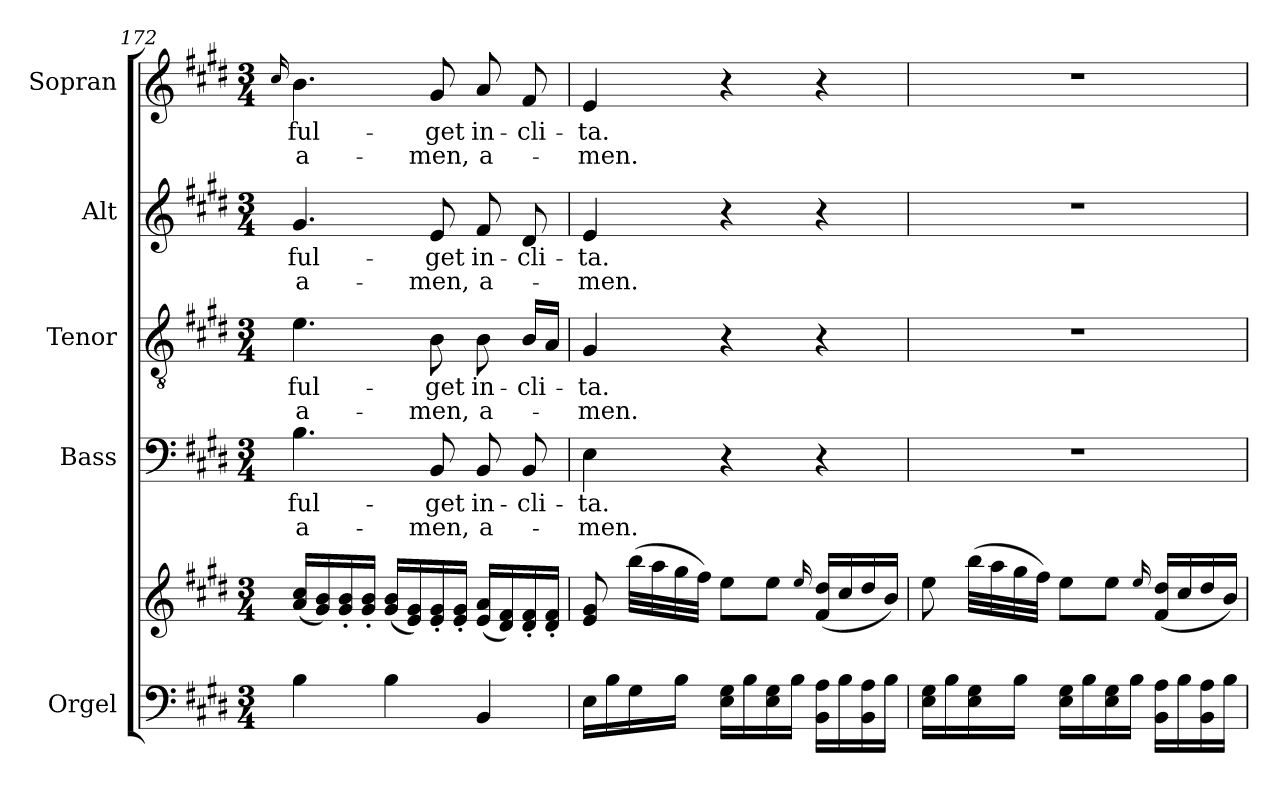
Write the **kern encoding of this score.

**kern	**kern	**kern	**text	**text	**kern	**text	**text	**kern	**text	**text	**kern	**text	**text
*part5	*part5	*part4	*part4	*part4	*part3	*part3	*part3	*part2	*part2	*part2	*part1	*part1	*part1
*staff6	*staff5	*staff4	*staff4	*staff4	*staff3	*staff3	*staff3	*staff2	*staff2	*staff2	*staff1	*staff1	*staff1
*I"Orgel	*	*I"Bass	*	*	*I"Tenor	*	*	*I"Alt	*	*	*I"Sopran	*	*
*I'Org.	*	*I'B.	*	*	*I'T.	*	*	*I'A.	*	*	*I'S.	*	*
!!LO:LB:g=z
*clefF4	*clefG2	*clefF4	*	*	*clefGv2	*	*	*clefG2	*	*	*clefG2	*	*
*k[f#c#g#d#]	*k[f#c#g#d#]	*k[f#c#g#d#]	*	*	*k[f#c#g#d#]	*	*	*k[f#c#g#d#]	*	*	*k[f#c#g#d#]	*	*
*E:	*E:	*E:	*	*	*E:	*	*	*E:	*	*	*E:	*	*
*M3/4	*M3/4	*M3/4	*	*	*M3/4	*	*	*M3/4	*	*	*M3/4	*	*
=172	=172	=172	=172	=172	=172	=172	=172	=172	=172	=172	=172	=172	=172
.	.	.	.	.	.	.	.	.	.	.	16qqcc#/	.	.
!	!	!	!LO:LY:b	!LO:LY:b	!	!LO:LY:b	!LO:LY:b	!	!LO:LY:b	!LO:LY:b	!	!LO:LY:b	!LO:LY:b
4B\	(<16a/ 16cc#/LL	4.B\	ful-	a-	4.e\	ful-	a-	4.g#/	ful-	a-	4.b\	ful-	a-
.	16g#/ 16b/)	.	.	.	.	.	.	.	.	.	.	.	.
.	16g#/'< 16b/'<	.	.	.	.	.	.	.	.	.	.	.	.
.	16g#/'< 16b/'<JJ	.	.	.	.	.	.	.	.	.	.	.	.
4B\	(<16g#/ 16b/LL	.	.	.	.	.	.	.	.	.	.	.	.
.	16e/ 16g#/)	.	.	.	.	.	.	.	.	.	.	.	.
!	!	!	!LO:LY:b	!LO:LY:b	!	!LO:LY:b	!LO:LY:b	!	!LO:LY:b	!LO:LY:b	!	!LO:LY:b	!LO:LY:b
.	16e/'< 16g#/'<	8BB/	-get	-men,	8B\	-get	-men,	8e/	-get	-men,	8g#/	-get	-men,
.	16e/'< 16g#/'<JJ	.	.	.	.	.	.	.	.	.	.	.	.
!	!	!	!LO:LY:b	!LO:LY:b	!	!LO:LY:b	!LO:LY:b	!	!LO:LY:b	!LO:LY:b	!	!LO:LY:b	!LO:LY:b
4BB/	(<16e/ 16a/LL	8BB/	in-	a-	8B\	in-	a-	8f#/	in-	a-	8a/	in-	a-
.	16d#/ 16f#/)	.	.	.	.	.	.	.	.	.	.	.	.
!	!	!	!LO:LY:b	!	!	!LO:LY:b	!	!	!LO:LY:b	!	!	!LO:LY:b	!
.	16d#/'< 16f#/'<	8BB/	-cli-	.	16B/LL	-cli-	.	8d#/	-cli-	.	8f#/	-cli-	.
.	16d#/'< 16f#/'<JJ	.	.	.	16A/JJ	.	.	.	.	.	.	.	.
=173	=173	=173	=173	=173	=173	=173	=173	=173	=173	=173	=173	=173	=173
!	!	!	!LO:LY:b	!LO:LY:b	!	!LO:LY:b	!LO:LY:b	!	!LO:LY:b	!LO:LY:b	!	!LO:LY:b	!LO:LY:b
16E\LL	8e/ 8g#/	4E\	-ta.	-men.	4G#/	-ta.	-men.	4e/	-ta.	-men.	4e/	-ta.	-men.
16B\	.	.	.	.	.	.	.	.	.	.	.	.	.
16G#\	(>32bb\LLL	.	.	.	.	.	.	.	.	.	.	.	.
.	32aa\	.	.	.	.	.	.	.	.	.	.	.	.
16B\JJ	32gg#\	.	.	.	.	.	.	.	.	.	.	.	.
.	32ff#\JJJ)	.	.	.	.	.	.	.	.	.	.	.	.
16E\ 16G#\LL	8ee\L	4r	.	.	4r	.	.	4r	.	.	4r	.	.
16B\	.	.	.	.	.	.	.	.	.	.	.	.	.
16E\ 16G#\	8ee\J	.	.	.	.	.	.	.	.	.	.	.	.
16B\JJ	.	.	.	.	.	.	.	.	.	.	.	.	.
.	16qqee/	.	.	.	.	.	.	.	.	.	.	.	.
16BB\ 16A\LL	(<16f#/ 16dd#/LL	4r	.	.	4r	.	.	4r	.	.	4r	.	.
16B\	16cc#/	.	.	.	.	.	.	.	.	.	.	.	.
16BB\ 16A\	16dd#/	.	.	.	.	.	.	.	.	.	.	.	.
16B\JJ	16b/JJ)	.	.	.	.	.	.	.	.	.	.	.	.
=174	=174	=174	=174	=174	=174	=174	=174	=174	=174	=174	=174	=174	=174
16E\ 16G#\LL	8ee\	2.r	.	.	2.r	.	.	2.r	.	.	2.r	.	.
16B\	.	.	.	.	.	.	.	.	.	.	.	.	.
16E\ 16G#\	(>32bb\LLL	.	.	.	.	.	.	.	.	.	.	.	.
.	32aa\	.	.	.	.	.	.	.	.	.	.	.	.
16B\JJ	32gg#\	.	.	.	.	.	.	.	.	.	.	.	.
.	32ff#\JJJ)	.	.	.	.	.	.	.	.	.	.	.	.
16E\ 16G#\LL	8ee\L	.	.	.	.	.	.	.	.	.	.	.	.
16B\	.	.	.	.	.	.	.	.	.	.	.	.	.
16E\ 16G#\	8ee\J	.	.	.	.	.	.	.	.	.	.	.	.
16B\JJ	.	.	.	.	.	.	.	.	.	.	.	.	.
.	16qqee/	.	.	.	.	.	.	.	.	.	.	.	.
16BB\ 16A\LL	(<16f#/ 16dd#/LL	.	.	.	.	.	.	.	.	.	.	.	.
16B\	16cc#/	.	.	.	.	.	.	.	.	.	.	.	.
16BB\ 16A\	16dd#/	.	.	.	.	.	.	.	.	.	.	.	.
16B\JJ	16b/JJ)	.	.	.	.	.	.	.	.	.	.	.	.
=	=	=	=	=	=	=	=	=	=	=	=	=	=
*-	*-	*-	*-	*-	*-	*-	*-	*-	*-	*-	*-	*-	*-
